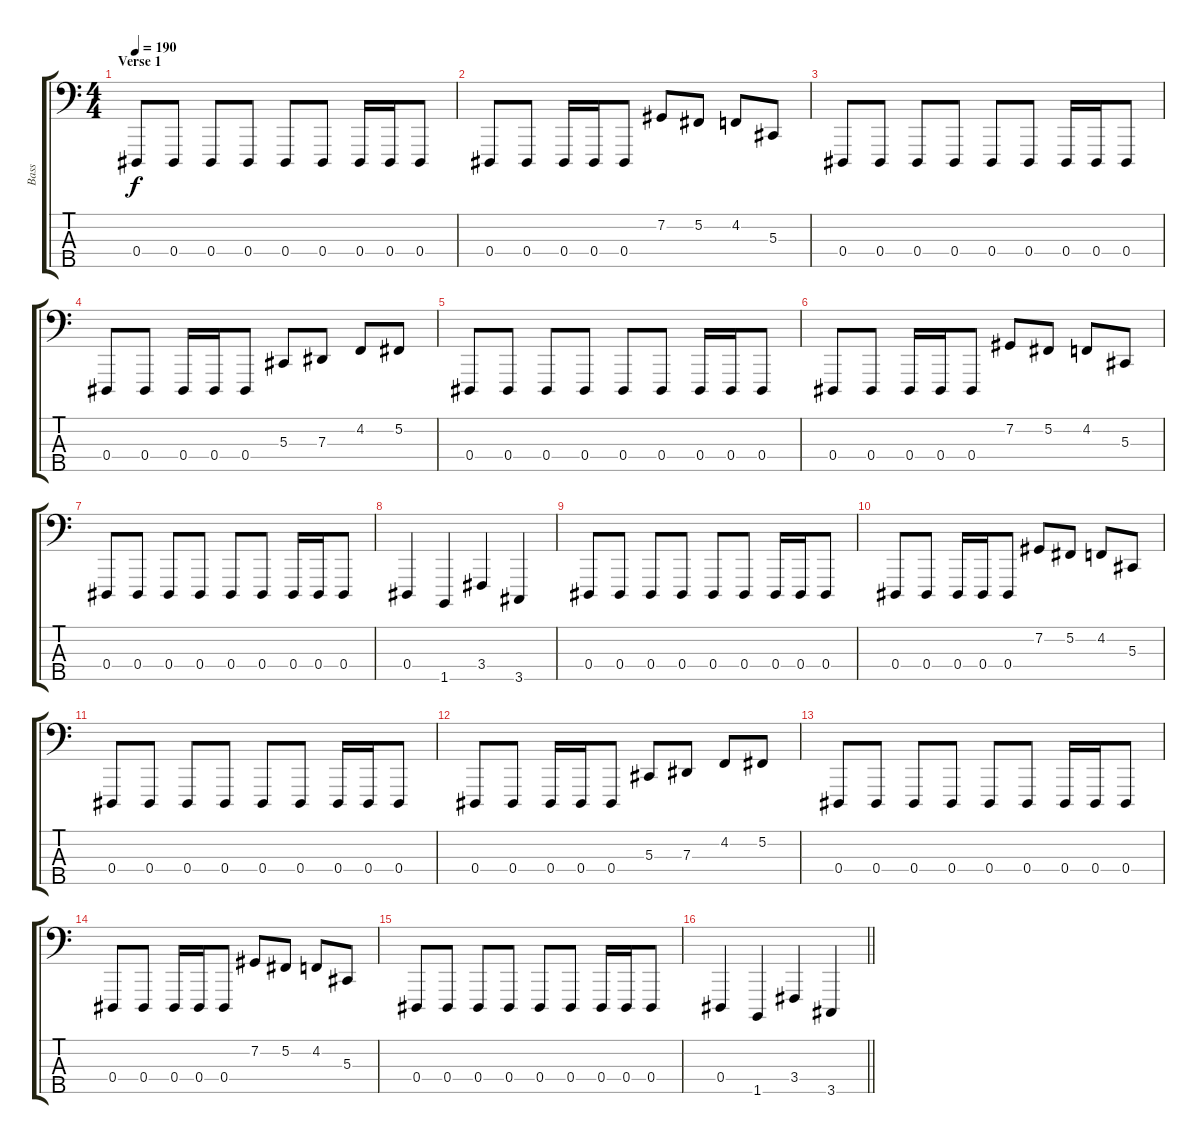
\track ("Bass" "Bass") {instrument lead8bassandlead}
\staff {score tabs}
\tuning (Gb2 Db2 Ab1 Eb1 Bb0) {hide}
\ts (4 4)
\section ("" "Verse 1")
\tempo 190
\clef f4
\ks c
0.4.8{dy f} 0.4.8 0.4.8 0.4.8 0.4.8 0.4.8 0.4.16 0.4.16 0.4.8 |
0.4.8 0.4.8 0.4.16 0.4.16 0.4.8 7.2.8 5.2.8 4.2.8 5.3.8 |
0.4.8 0.4.8 0.4.8 0.4.8 0.4.8 0.4.8 0.4.16 0.4.16 0.4.8 |
0.4.8 0.4.8 0.4.16 0.4.16 0.4.8 5.3.8 7.3.8 4.2.8 5.2.8 |
0.4.8 0.4.8 0.4.8 0.4.8 0.4.8 0.4.8 0.4.16 0.4.16 0.4.8 |
0.4.8 0.4.8 0.4.16 0.4.16 0.4.8 7.2.8 5.2.8 4.2.8 5.3.8 |
0.4.8 0.4.8 0.4.8 0.4.8 0.4.8 0.4.8 0.4.16 0.4.16 0.4.8 |
0.4.4 1.5.4 3.4.4 3.5.4 |
0.4.8 0.4.8 0.4.8 0.4.8 0.4.8 0.4.8 0.4.16 0.4.16 0.4.8 |
0.4.8 0.4.8 0.4.16 0.4.16 0.4.8 7.2.8 5.2.8 4.2.8 5.3.8 |
0.4.8 0.4.8 0.4.8 0.4.8 0.4.8 0.4.8 0.4.16 0.4.16 0.4.8 |
0.4.8 0.4.8 0.4.16 0.4.16 0.4.8 5.3.8 7.3.8 4.2.8 5.2.8 |
0.4.8 0.4.8 0.4.8 0.4.8 0.4.8 0.4.8 0.4.16 0.4.16 0.4.8 |
0.4.8 0.4.8 0.4.16 0.4.16 0.4.8 7.2.8 5.2.8 4.2.8 5.3.8 |
0.4.8 0.4.8 0.4.8 0.4.8 0.4.8 0.4.8 0.4.16 0.4.16 0.4.8 |
\barLineRight lightlight
0.4.4 1.5.4 3.4.4 3.5.4
